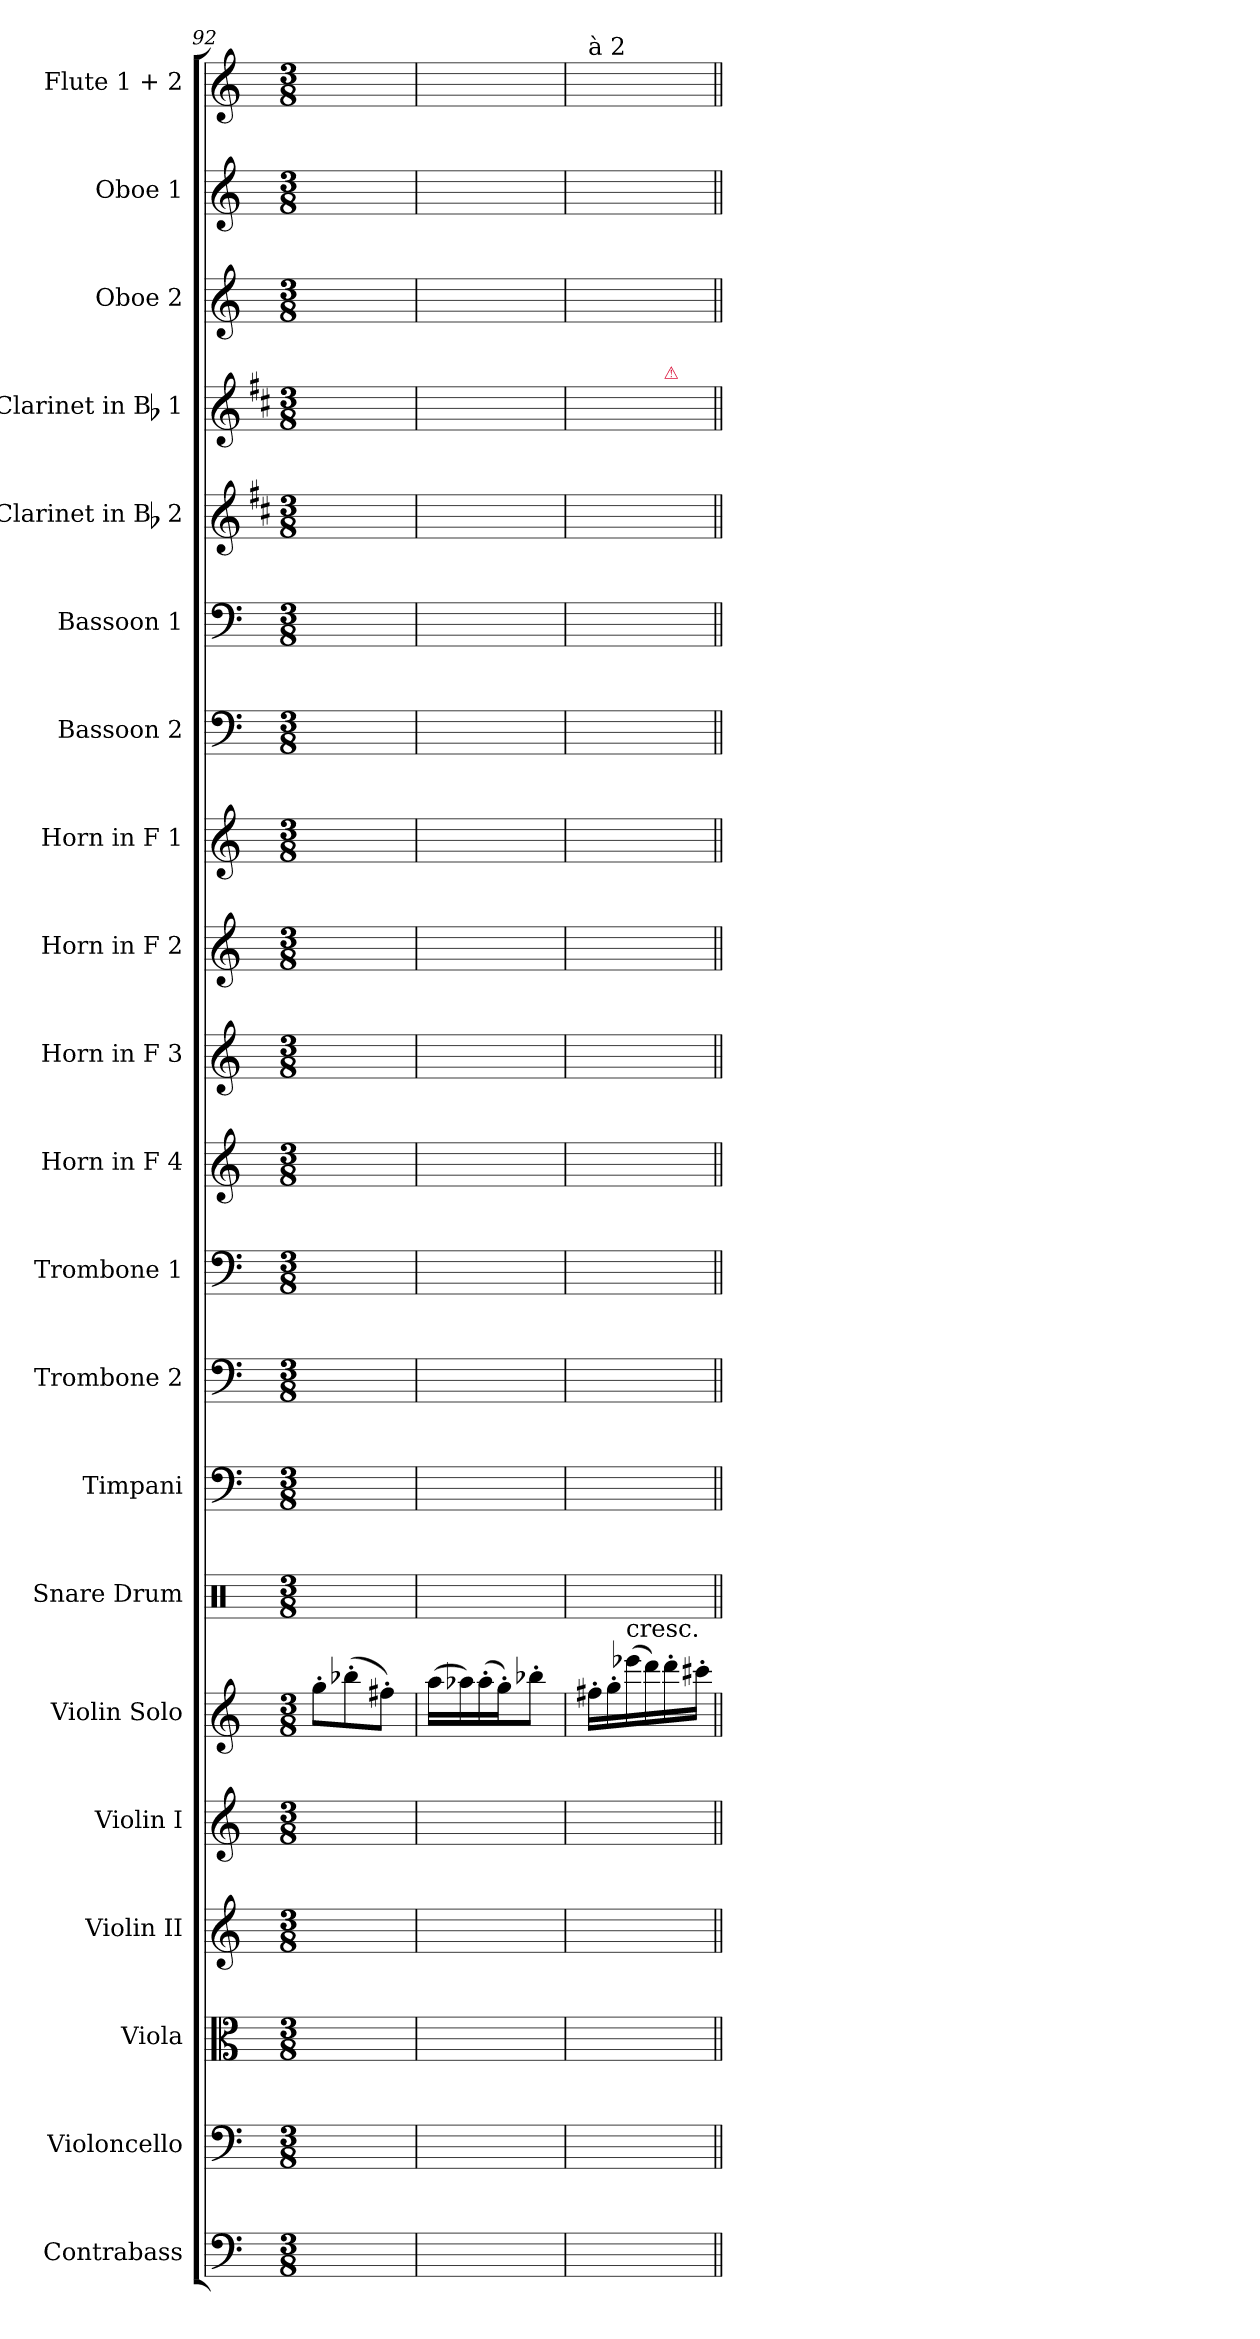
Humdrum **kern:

**kern	**kern	**kern	**kern	**kern	**kern	**kern	**kern	**kern	**kern	**kern	**kern	**kern	**kern	**kern	**kern	**kern	**kern	**kern	**kern	**kern
*part21	*part20	*part19	*part18	*part17	*part16	*part15	*part14	*part13	*part12	*part11	*part10	*part9	*part8	*part7	*part6	*part5	*part4	*part3	*part2	*part1
*staff21	*staff20	*staff19	*staff18	*staff17	*staff16	*staff15	*staff14	*staff13	*staff12	*staff11	*staff10	*staff9	*staff8	*staff7	*staff6	*staff5	*staff4	*staff3	*staff2	*staff1
*I"Contrabass	*I"Violoncello	*I"Viola	*I"Violin II	*I"Violin I	*I"Violin Solo	*I"Snare Drum	*I"Timpani	*I"Trombone 2	*I"Trombone 1	*I"Horn in F 4	*I"Horn in F 3	*I"Horn in F 2	*I"Horn in F 1	*I"Bassoon 2	*I"Bassoon 1	*I"Clarinet in Bb 2	*I"Clarinet in Bb 1	*I"Oboe 2	*I"Oboe 1	*I"Flute 1 + 2
*I'Cb.	*I'Vc.	*I'Vla.	*I'Vln. II	*I'Vln. I	*I'Vln. Solo	*I'S. D.	*I'Timp.	*I'Tbn.	*I'Tbn.	*I'Hn.	*I'Hn.	*I'Hn.	*I'Hn.	*I'Bsn.	*I'Bsn.	*I'Cl.	*I'Cl.	*I'Ob.	*I'Ob.	*I'Fl.
*clefF4	*clefF4	*clefC3	*clefG2	*clefG2	*clefG2	*clefX	*clefF4	*clefF4	*clefF4	*clefG2	*clefG2	*clefG2	*clefG2	*clefF4	*clefF4	*clefG2	*clefG2	*clefG2	*clefG2	*clefG2
*ITrd7c12	*	*	*	*	*	*	*	*	*	*ITrd4c7	*ITrd4c7	*ITrd4c7	*ITrd4c7	*	*	*ITrd1c2	*ITrd1c2	*	*	*
*k[]	*k[]	*k[]	*k[]	*k[]	*k[]	*k[]	*k[]	*k[]	*k[]	*k[b-]	*k[b-]	*k[b-]	*k[b-]	*k[]	*k[]	*k[]	*k[]	*k[]	*k[]	*k[]
*C:	*C:	*C:	*C:	*C:	*C:	*C:	*C:	*C:	*C:	*F:	*F:	*F:	*F:	*C:	*C:	*C:	*C:	*C:	*C:	*C:
*M3/8	*M3/8	*M3/8	*M3/8	*M3/8	*M3/8	*M3/8	*M3/8	*M3/8	*M3/8	*M3/8	*M3/8	*M3/8	*M3/8	*M3/8	*M3/8	*M3/8	*M3/8	*M3/8	*M3/8	*M3/8
=92	=92	=92	=92	=92	=92	=92	=92	=92	=92	=92	=92	=92	=92	=92	=92	=92	=92	=92	=92	=92
8ryy	8ryy	8ryy	8ryy	8ryy	8gg'L	8ryy	8%3ryy	8%3ryy	8%3ryy	8%3ryy	8%3ryy	8%3ryy	8%3ryy	8%3ryy	8%3ryy	8ryy	8ryy	8ryy	8ryy	8ryy
8ryy	8ryy	8ryy	8ryy	8ryy	(8bb-X'	16ryy	.	.	.	.	.	.	.	.	.	16ryy	8ryy	8ryy	8ryy	8ryy
.	.	.	.	.	.	16ryy	.	.	.	.	.	.	.	.	.	16ryy	.	.	.	.
8ryy	8ryy	8ryy	8ryy	8ryy	8ff#X'J)	8ryy	.	.	.	.	.	.	.	.	.	8ryy	16ryy	8ryy	8ryy	8ryy
.	.	.	.	.	.	.	.	.	.	.	.	.	.	.	.	.	16ryy	.	.	.
=93	=93	=93	=93	=93	=93	=93	=93	=93	=93	=93	=93	=93	=93	=93	=93	=93	=93	=93	=93	=93
8ryy	8ryy	8ryy	8ryy	8ryy	(16aaLL	8ryy	8%3ryy	8%3ryy	8%3ryy	8%3ryy	8%3ryy	8%3ryy	8%3ryy	8%3ryy	8%3ryy	8ryy	8ryy	8ryy	8ryy	8ryy
.	.	.	.	.	16aa-X)	.	.	.	.	.	.	.	.	.	.	.	.	.	.	.
8ryy	8ryy	8ryy	8ryy	8ryy	(16aa-'	16ryy	.	.	.	.	.	.	.	.	.	16ryy	8ryy	8ryy	8ryy	8ryy
.	.	.	.	.	16gg'J)	16ryy	.	.	.	.	.	.	.	.	.	16ryy	.	.	.	.
8ryy	8ryy	8ryy	8ryy	8ryy	8bb-X'J	8ryy	.	.	.	.	.	.	.	.	.	8ryy	16ryy	8ryy	8ryy	8ryy
.	.	.	.	.	.	.	.	.	.	.	.	.	.	.	.	.	16ryy	.	.	.
=94	=94	=94	=94	=94	=94	=94	=94	=94	=94	=94	=94	=94	=94	=94	=94	=94	=94	=94	=94	=94
!	!	!	!	!	!	!	!	!	!	!	!	!	!	!	!	!	!	!	!	!LO:TX:a:t=à 2
8ryy	8ryy	8ryy	8ryy	8ryy	16ff#X'LL	8%3ryy	8ryy	8ryy	8ryy	8ryy	8ryy	8ryy	8ryy	8ryy	8ryy	8ryy	8ryy	8ryy	8ryy	8ryy
.	.	.	.	.	16gg'	.	.	.	.	.	.	.	.	.	.	.	.	.	.	.
!	!	!	!	!	!LO:TX:t=cresc.	!	!	!	!	!	!	!	!	!	!	!	!	!	!	!
8ryy	8ryy	8ryy	8ryy	8ryy	(16eee-X	.	16ryy	8ryy	8ryy	8ryy	8ryy	8ryy	8ryy	8ryy	8ryy	16ryy	8ryy	8ryy	8ryy	8ryy
.	.	.	.	.	16ddd)	.	16ryy	.	.	.	.	.	.	.	.	16ryy	.	.	.	.
!	!	!	!	!	!	!	!	!	!	!	!	!	!	!	!	!	!LO:TX:a:color=crimson:t=⚠	!	!	!
8ryy	8ryy	8ryy	8ryy	8ryy	16ddd'	.	8ryy	8ryy	8ryy	8ryy	8ryy	8ryy	8ryy	8ryy	8ryy	8ryy	16ryy	8ryy	8ryy	8ryy
.	.	.	.	.	16ccc#X'JJ	.	.	.	.	.	.	.	.	.	.	.	16ryy	.	.	.
=||	=||	=||	=||	=||	=||	=||	=||	=||	=||	=||	=||	=||	=||	=||	=||	=||	=||	=||	=||	=||
*-	*-	*-	*-	*-	*-	*-	*-	*-	*-	*-	*-	*-	*-	*-	*-	*-	*-	*-	*-	*-
